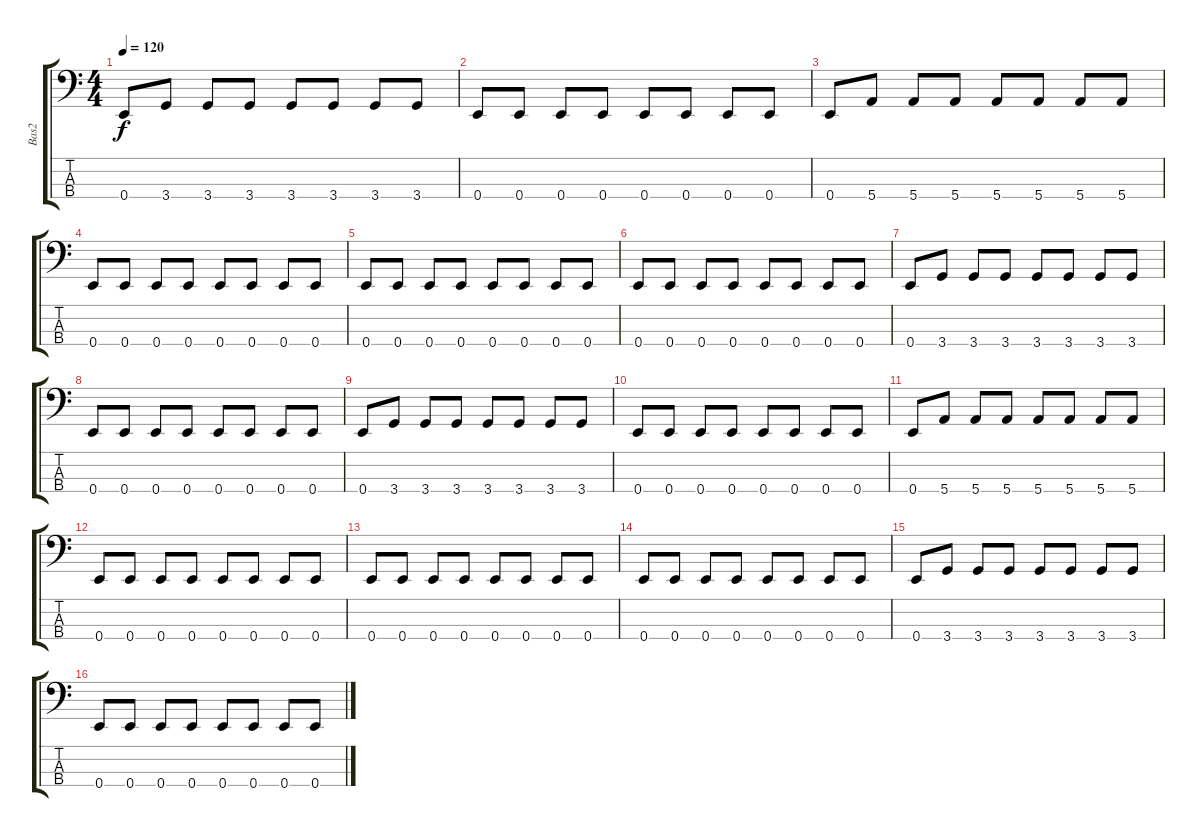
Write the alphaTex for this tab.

\track ("Bas2" "Bas2") {instrument electricbassfinger}
\staff {score tabs}
\tuning (G2 D2 A1 E1) {hide}
\ts (4 4)
\tempo 120
\clef f4
\ks c
0.4.8{dy f instrument electricbassfinger} 3.4.8 3.4.8 3.4.8 3.4.8 3.4.8 3.4.8 3.4.8 |
0.4.8 0.4.8 0.4.8 0.4.8 0.4.8 0.4.8 0.4.8 0.4.8 |
0.4.8 5.4.8 5.4.8 5.4.8 5.4.8 5.4.8 5.4.8 5.4.8 |
0.4.8 0.4.8 0.4.8 0.4.8 0.4.8 0.4.8 0.4.8 0.4.8 |
0.4.8 0.4.8 0.4.8 0.4.8 0.4.8 0.4.8 0.4.8 0.4.8 |
0.4.8 0.4.8 0.4.8 0.4.8 0.4.8 0.4.8 0.4.8 0.4.8 |
0.4.8 3.4.8 3.4.8 3.4.8 3.4.8 3.4.8 3.4.8 3.4.8 |
0.4.8 0.4.8 0.4.8 0.4.8 0.4.8 0.4.8 0.4.8 0.4.8 |
0.4.8 3.4.8 3.4.8 3.4.8 3.4.8 3.4.8 3.4.8 3.4.8 |
0.4.8 0.4.8 0.4.8 0.4.8 0.4.8 0.4.8 0.4.8 0.4.8 |
0.4.8 5.4.8 5.4.8 5.4.8 5.4.8 5.4.8 5.4.8 5.4.8 |
0.4.8 0.4.8 0.4.8 0.4.8 0.4.8 0.4.8 0.4.8 0.4.8 |
0.4.8 0.4.8 0.4.8 0.4.8 0.4.8 0.4.8 0.4.8 0.4.8 |
0.4.8 0.4.8 0.4.8 0.4.8 0.4.8 0.4.8 0.4.8 0.4.8 |
0.4.8 3.4.8 3.4.8 3.4.8 3.4.8 3.4.8 3.4.8 3.4.8 |
0.4.8 0.4.8 0.4.8 0.4.8 0.4.8 0.4.8 0.4.8 0.4.8
